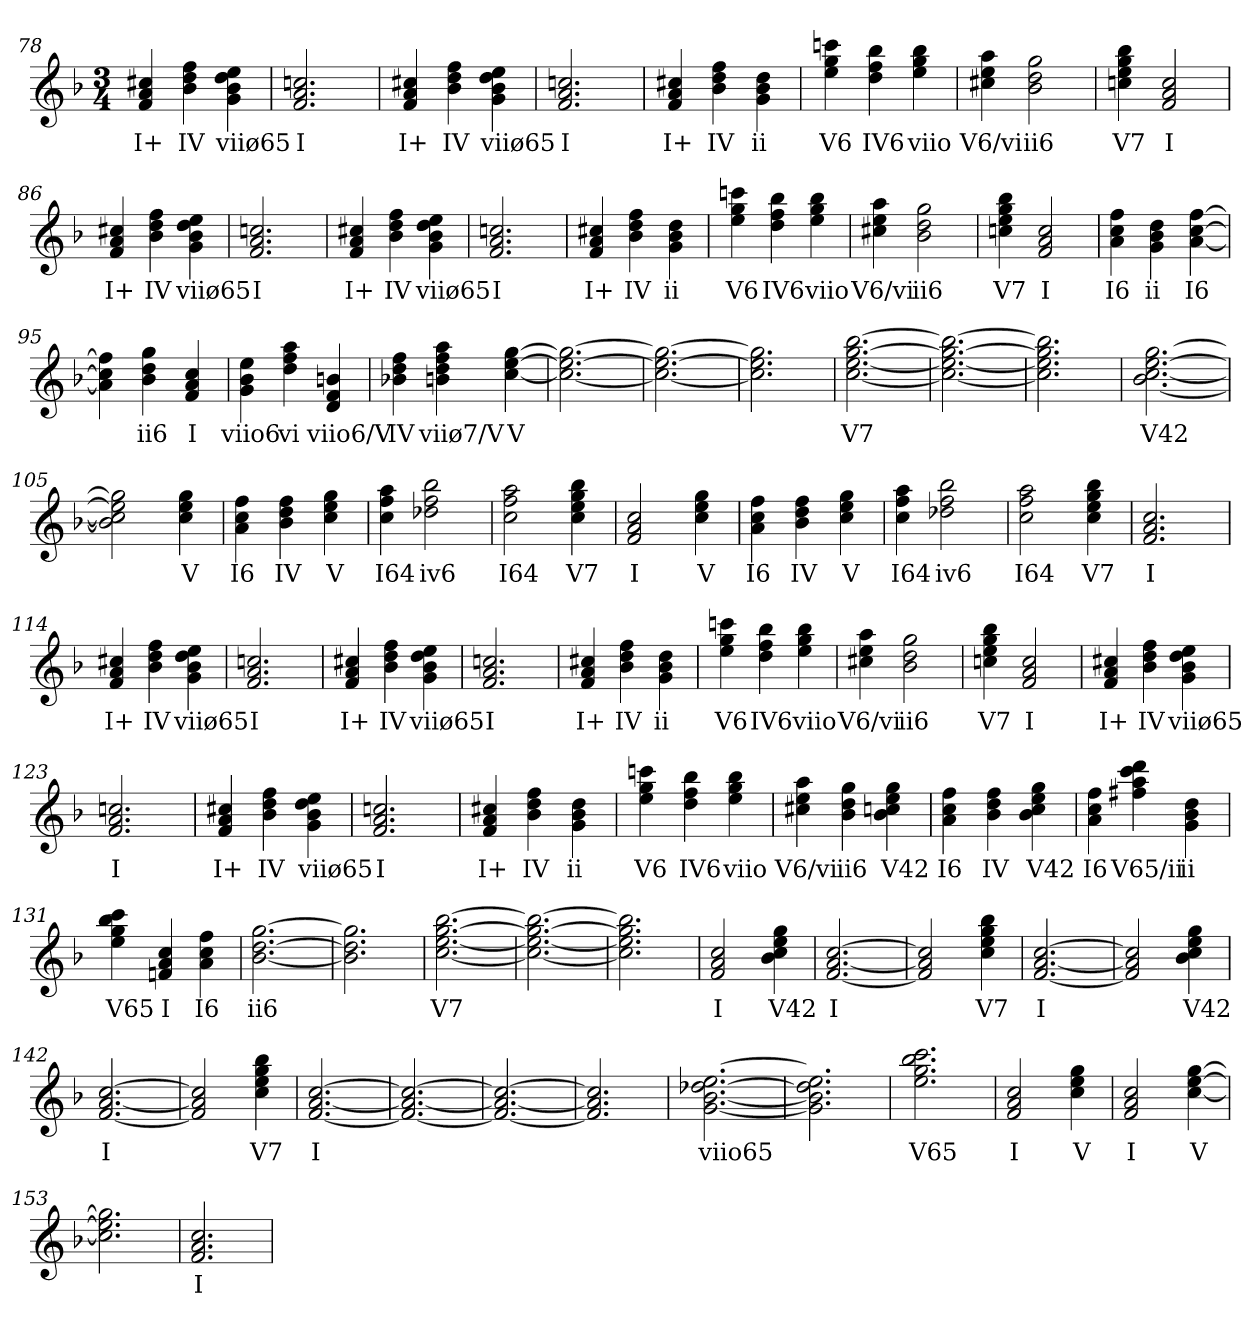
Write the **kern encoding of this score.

**kern	**text
*part1	*part1
*staff1	*staff1
*k[b-]	*
*F:	*
*M3/4	*
=78	=78
4f 4a 4cc#X	I+
4b- 4dd 4ff	IV
4g 4b- 4dd 4ee	viiø65
=79	=79
2.f 2.a 2.ccn	I
=80	=80
4f 4a 4cc#X	I+
4b- 4dd 4ff	IV
4g 4b- 4dd 4ee	viiø65
=81	=81
2.f 2.a 2.ccn	I
=82	=82
4f 4a 4cc#X	I+
4b- 4dd 4ff	IV
4g 4b- 4dd	ii
=83	=83
4ee 4gg 4cccn	V6
4dd 4ff 4bb-	IV6
4ee 4gg 4bb-	viio
=84	=84
4cc#X 4ee 4aa	V6/vi
2b- 2dd 2gg	ii6
=85	=85
4ccn 4ee 4gg 4bb-	V7
2f 2a 2cc	I
=86	=86
4f 4a 4cc#X	I+
4b- 4dd 4ff	IV
4g 4b- 4dd 4ee	viiø65
=87	=87
2.f 2.a 2.ccn	I
=88	=88
4f 4a 4cc#X	I+
4b- 4dd 4ff	IV
4g 4b- 4dd 4ee	viiø65
=89	=89
2.f 2.a 2.ccn	I
=90	=90
4f 4a 4cc#X	I+
4b- 4dd 4ff	IV
4g 4b- 4dd	ii
=91	=91
4ee 4gg 4cccn	V6
4dd 4ff 4bb-	IV6
4ee 4gg 4bb-	viio
=92	=92
4cc#X 4ee 4aa	V6/vi
2b- 2dd 2gg	ii6
=93	=93
4ccn 4ee 4gg 4bb-	V7
2f 2a 2cc	I
=94	=94
4a 4cc 4ff	I6
4g 4b- 4dd	ii
[4a [4cc [4ff	I6
=95	=95
4a] 4cc] 4ff]	.
4b- 4dd 4gg	ii6
4f 4a 4cc	I
=96	=96
4g 4b- 4ee	viio6
4dd 4ff 4aa	vi
4d 4f 4bn	viio6/V
=97	=97
4b-X 4dd 4ff	IV
4bn 4dd 4ff 4aa	viiø7/V
[4cc [4ee [4gg	V
=98	=98
2.cc_ 2.ee_ 2.gg_	.
=99	=99
2.cc_ 2.ee_ 2.gg_	.
=100	=100
2.cc] 2.ee] 2.gg]	.
=101	=101
[2.cc [2.ee [2.gg [2.bb-	V7
=102	=102
2.cc_ 2.ee_ 2.gg_ 2.bb-_	.
=103	=103
2.cc] 2.ee] 2.gg] 2.bb-]	.
=104	=104
[2.b- [2.cc [2.ee [2.gg	V42
=105	=105
2b-] 2cc] 2ee] 2gg]	.
4cc 4ee 4gg	V
=106	=106
4a 4cc 4ff	I6
4b- 4dd 4ff	IV
4cc 4ee 4gg	V
=107	=107
4cc 4ff 4aa	I64
2dd-X 2ff 2bb-	iv6
=108	=108
2cc 2ff 2aa	I64
4cc 4ee 4gg 4bb-	V7
=109	=109
2f 2a 2cc	I
4cc 4ee 4gg	V
=110	=110
4a 4cc 4ff	I6
4b- 4dd 4ff	IV
4cc 4ee 4gg	V
=111	=111
4cc 4ff 4aa	I64
2dd-X 2ff 2bb-	iv6
=112	=112
2cc 2ff 2aa	I64
4cc 4ee 4gg 4bb-	V7
=113	=113
2.f 2.a 2.cc	I
=114	=114
4f 4a 4cc#X	I+
4b- 4dd 4ff	IV
4g 4b- 4dd 4ee	viiø65
=115	=115
2.f 2.a 2.ccn	I
=116	=116
4f 4a 4cc#X	I+
4b- 4dd 4ff	IV
4g 4b- 4dd 4ee	viiø65
=117	=117
2.f 2.a 2.ccn	I
=118	=118
4f 4a 4cc#X	I+
4b- 4dd 4ff	IV
4g 4b- 4dd	ii
=119	=119
4ee 4gg 4cccn	V6
4dd 4ff 4bb-	IV6
4ee 4gg 4bb-	viio
=120	=120
4cc#X 4ee 4aa	V6/vi
2b- 2dd 2gg	ii6
=121	=121
4ccn 4ee 4gg 4bb-	V7
2f 2a 2cc	I
=122	=122
4f 4a 4cc#X	I+
4b- 4dd 4ff	IV
4g 4b- 4dd 4ee	viiø65
=123	=123
2.f 2.a 2.ccn	I
=124	=124
4f 4a 4cc#X	I+
4b- 4dd 4ff	IV
4g 4b- 4dd 4ee	viiø65
=125	=125
2.f 2.a 2.ccn	I
=126	=126
4f 4a 4cc#X	I+
4b- 4dd 4ff	IV
4g 4b- 4dd	ii
=127	=127
4ee 4gg 4cccn	V6
4dd 4ff 4bb-	IV6
4ee 4gg 4bb-	viio
=128	=128
4cc#X 4ee 4aa	V6/vi
4b- 4dd 4gg	ii6
4b- 4ccn 4ee 4gg	V42
=129	=129
4a 4cc 4ff	I6
4b- 4dd 4ff	IV
4b- 4cc 4ee 4gg	V42
=130	=130
4a 4cc 4ff	I6
4ff#X 4aa 4ccc 4ddd	V65/ii
4g 4b- 4dd	ii
=131	=131
4ee 4gg 4bb- 4ccc	V65
4fn 4a 4cc	I
4a 4cc 4ff	I6
=132	=132
[2.b- [2.dd [2.gg	ii6
=133	=133
2.b-] 2.dd] 2.gg]	.
=134	=134
[2.cc [2.ee [2.gg [2.bb-	V7
=135	=135
2.cc_ 2.ee_ 2.gg_ 2.bb-_	.
=136	=136
2.cc] 2.ee] 2.gg] 2.bb-]	.
=137	=137
2f 2a 2cc	I
4b- 4cc 4ee 4gg	V42
=138	=138
[2.f [2.a [2.cc	I
=139	=139
2f] 2a] 2cc]	.
4cc 4ee 4gg 4bb-	V7
=140	=140
[2.f [2.a [2.cc	I
=141	=141
2f] 2a] 2cc]	.
4b- 4cc 4ee 4gg	V42
=142	=142
[2.f [2.a [2.cc	I
=143	=143
2f] 2a] 2cc]	.
4cc 4ee 4gg 4bb-	V7
=144	=144
[2.f [2.a [2.cc	I
=145	=145
2.f_ 2.a_ 2.cc_	.
=146	=146
2.f_ 2.a_ 2.cc_	.
=147	=147
2.f] 2.a] 2.cc]	.
=148	=148
[2.g [2.b- [2.dd-X [2.ee	viio65
=149	=149
2.g] 2.b-] 2.dd-] 2.ee]	.
=150	=150
2.ee 2.gg 2.bb- 2.ccc	V65
=151	=151
2f 2a 2cc	I
4cc 4ee 4gg	V
=152	=152
2f 2a 2cc	I
[4cc [4ee [4gg	V
=153	=153
2.cc] 2.ee] 2.gg]	.
=154	=154
2.f 2.a 2.cc	I
=	=
*-	*-
